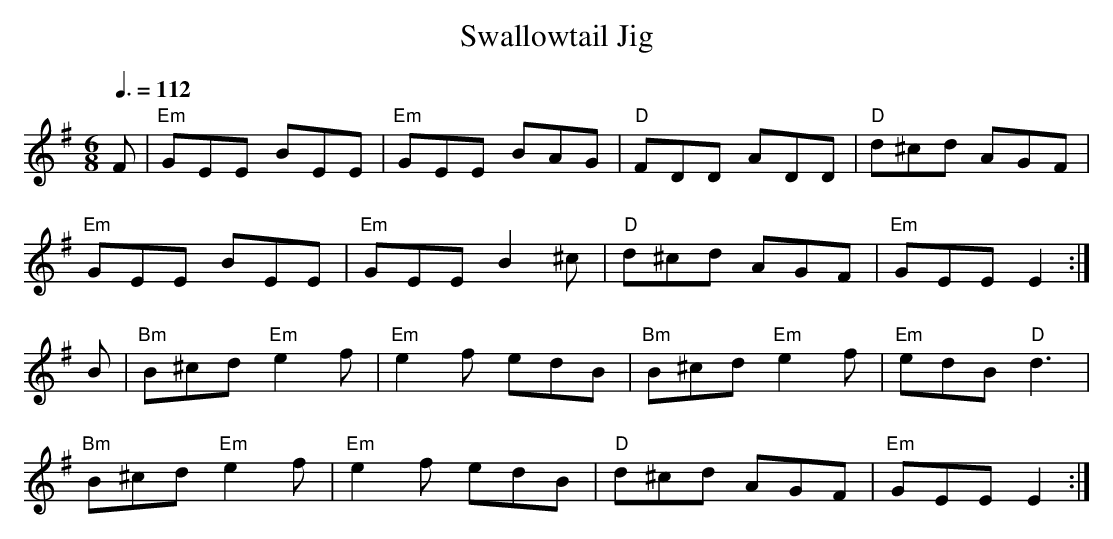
X:1
T:Swallowtail Jig
M:6/8
L: 1/8
Q: 3/8=112
K:Em
F |"Em"GEE BEE|"Em"GEE BAG|"D"FDD ADD|"D"d^cd AGF|
"Em"GEE BEE|"Em"GEE B2^c|"D"d^cd AGF|"Em"GEE E2:|
B|"Bm"B^cd "Em"e2f|"Em"e2f edB|"Bm"B^cd "Em"e2f|"Em"edB "D"d3|
"Bm"B^cd "Em"e2f|"Em"e2f edB|"D"d^cd AGF|"Em"GEE E2:|
